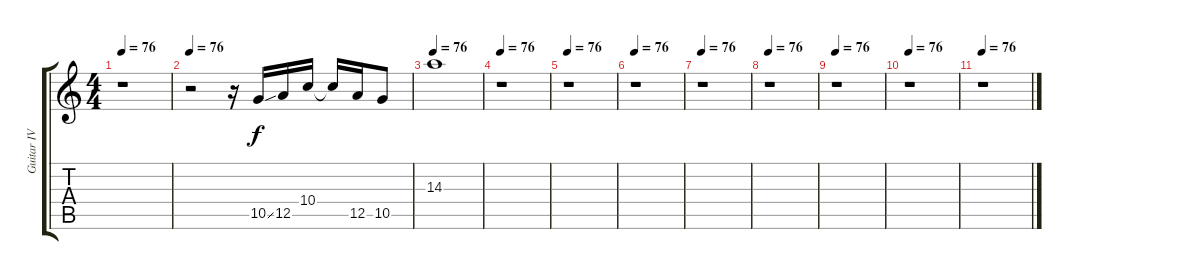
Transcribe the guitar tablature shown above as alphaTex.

\track ("Guitar IV (Clean)" "Guitar IV ") {instrument electricguitarclean}
\staff {score tabs}
\tuning (E4 B3 G3 D3 A2 E2) {hide}
\ts (4 4)
\tempo 76
\clef g2
\ks c
r.1{dy f} |
\tempo 76
r.2 r.16 10.5{ss}.16 12.5.16 10.4.16 10.4{t}.16 12.5.16 10.5.8 |
\tempo 76
14.3.1 |
\tempo 76
r.1 |
\tempo 76
r.1 |
\tempo 76
r.1 |
\tempo 76
r.1 |
\tempo 76
r.1 |
\tempo 76
r.1 |
\tempo 76
r.1 |
\tempo 76
r.1
